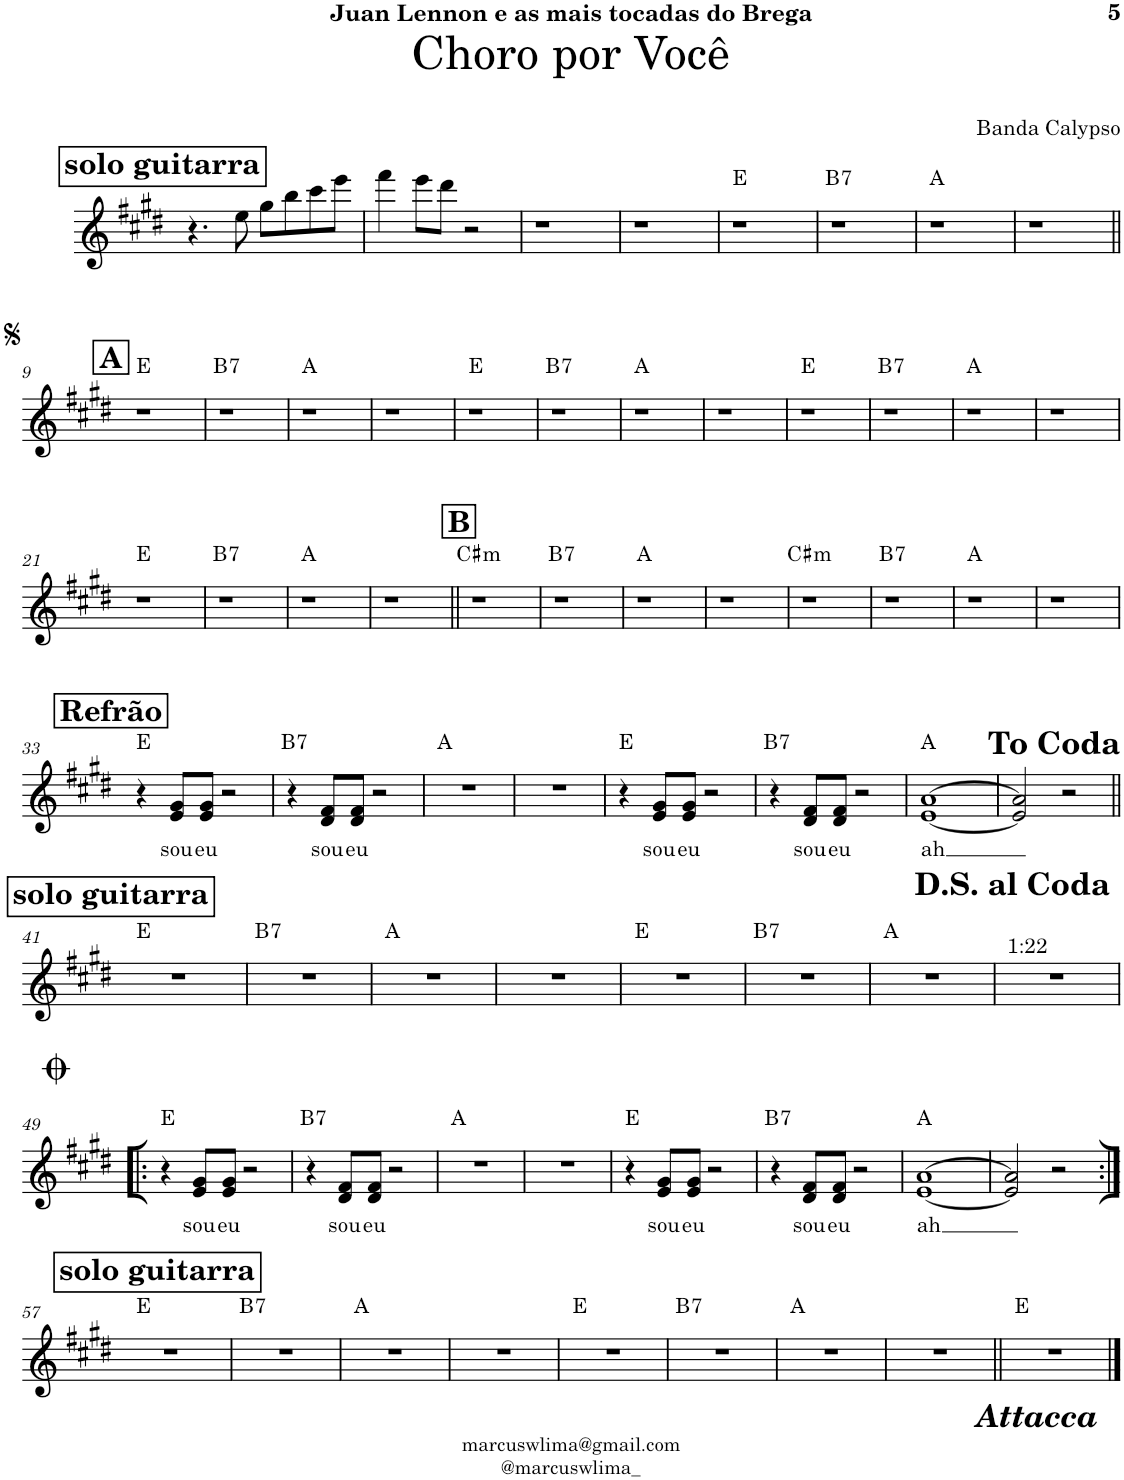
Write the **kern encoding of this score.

**kern	**text	**harte
*part1	*part1	*part1
*staff1	*staff1	*
*I"Voice	*	*
*I'Vo.	*	*
!!LO:PB:g=z
*clefG2	*	*
*k[f#c#g#d#]	*	*
*M4/4	*	*
!!LO:REH:place=s1:a:B:cj:fs=14:t=solo guitarra
=1	=1	=1
4.r	.	.
8ee\	.	.
8gg#\L	.	.
8bb\	.	.
8ccc#\	.	.
8eee\J	.	.
=2	=2	=2
4fff#\	.	.
8eee\L	.	.
8ddd#\J	.	.
2r	.	.
=3	=3	=3
1r	.	.
=4	=4	=4
1r	.	.
=5	=5	=5
1r	.	E:maj
=6	=6	=6
!	!	!LO:H:kt=7
1r	.	B:7
=7	=7	=7
1r	.	A:maj
=8	=8	=8
1r	.	.
!!LO:LB:g=z
!!LO:REH:place=s1:a:B:cj:fs=14:t=A
=9||	=9||	=9||
1r	.	E:maj
=10	=10	=10
!	!	!LO:H:kt=7
1r	.	B:7
=11	=11	=11
1r	.	A:maj
=12	=12	=12
1r	.	.
=13	=13	=13
1r	.	E:maj
=14	=14	=14
!	!	!LO:H:kt=7
1r	.	B:7
=15	=15	=15
1r	.	A:maj
=16	=16	=16
1r	.	.
=17	=17	=17
1r	.	E:maj
=18	=18	=18
!	!	!LO:H:kt=7
1r	.	B:7
=19	=19	=19
1r	.	A:maj
=20	=20	=20
1r	.	.
!!LO:LB:g=z
=21	=21	=21
1r	.	E:maj
=22	=22	=22
!	!	!LO:H:kt=7
1r	.	B:7
=23	=23	=23
1r	.	A:maj
=24	=24	=24
1r	.	.
!!LO:REH:place=s1:a:B:cj:fs=14:t=B
=25||	=25||	=25||
!	!	!LO:H:kt=m
1r	.	C#:min
=26	=26	=26
!	!	!LO:H:kt=7
1r	.	B:7
=27	=27	=27
1r	.	A:maj
=28	=28	=28
1r	.	.
=29	=29	=29
!	!	!LO:H:kt=m
1r	.	C#:min
=30	=30	=30
!	!	!LO:H:kt=7
1r	.	B:7
=31	=31	=31
1r	.	A:maj
=32	=32	=32
1r	.	.
!!LO:LB:g=z
!!LO:REH:place=s1:a:B:cj:fs=14:t=Refrão
=33	=33	=33
4r	.	E:maj
!	!LO:LY:b	!
8e/ 8g#/L	sou	.
!	!LO:LY:b	!
8e/ 8g#/J	eu	.
2r	.	.
=34	=34	=34
!	!	!LO:H:kt=7
4r	.	B:7
!	!LO:LY:b	!
8d#/ 8f#/L	sou	.
!	!LO:LY:b	!
8d#/ 8f#/J	eu	.
2r	.	.
=35	=35	=35
1r	.	A:maj
=36	=36	=36
1r	.	.
=37	=37	=37
4r	.	E:maj
!	!LO:LY:b	!
8e/ 8g#/L	sou	.
!	!LO:LY:b	!
8e/ 8g#/J	eu	.
2r	.	.
=38	=38	=38
!	!	!LO:H:kt=7
4r	.	B:7
!	!LO:LY:b	!
8d#/ 8f#/L	sou	.
!	!LO:LY:b	!
8d#/ 8f#/J	eu	.
2r	.	.
=39	=39	=39
!	!LO:LY:b	!
[1e [1a	ah	A:maj
=40	=40	=40
2e/] 2a/]	.	.
2r	.	.
!LO:TX:a:t=<b><font size="15"/>To Coda</b>	!	!
!!LO:LB:g=z
!!LO:REH:place=s1:a:B:cj:fs=14:t=solo guitarra
=41||	=41||	=41||
1r	.	E:maj
=42	=42	=42
!	!	!LO:H:kt=7
1r	.	B:7
=43	=43	=43
1r	.	A:maj
=44	=44	=44
1r	.	.
=45	=45	=45
1r	.	E:maj
=46	=46	=46
!	!	!LO:H:kt=7
1r	.	B:7
=47	=47	=47
1r	.	A:maj
=48	=48	=48
!LO:TX:a:t=1&colon;22	!	!
1r	.	.
!LO:TX:a:t=<b><font size="15"/>D.S. al Coda</b>	!	!
!!LO:LB:g=z
=49!|:	=49!|:	=49!|:
4r	.	E:maj
!	!LO:LY:b	!
8e/ 8g#/L	sou	.
!	!LO:LY:b	!
8e/ 8g#/J	eu	.
2r	.	.
=50	=50	=50
!	!	!LO:H:kt=7
4r	.	B:7
!	!LO:LY:b	!
8d#/ 8f#/L	sou	.
!	!LO:LY:b	!
8d#/ 8f#/J	eu	.
2r	.	.
=51	=51	=51
1r	.	A:maj
=52	=52	=52
1r	.	.
=53	=53	=53
4r	.	E:maj
!	!LO:LY:b	!
8e/ 8g#/L	sou	.
!	!LO:LY:b	!
8e/ 8g#/J	eu	.
2r	.	.
=54	=54	=54
!	!	!LO:H:kt=7
4r	.	B:7
!	!LO:LY:b	!
8d#/ 8f#/L	sou	.
!	!LO:LY:b	!
8d#/ 8f#/J	eu	.
2r	.	.
=55	=55	=55
!	!LO:LY:b	!
[1e [1a	ah	A:maj
=56	=56	=56
2e/] 2a/]	.	.
2r	.	.
!!LO:LB:g=z
!!LO:REH:place=s1:a:B:cj:fs=14:t=solo guitarra
=57:|!	=57:|!	=57:|!
1r	.	E:maj
=58	=58	=58
!	!	!LO:H:kt=7
1r	.	B:7
=59	=59	=59
1r	.	A:maj
=60	=60	=60
1r	.	.
=61	=61	=61
1r	.	E:maj
=62	=62	=62
!	!	!LO:H:kt=7
1r	.	B:7
=63	=63	=63
1r	.	A:maj
=64	=64	=64
1r	.	.
=65||	=65||	=65||
!LO:TX:b:Bi:t=Attacca	!	!
1r	.	E:maj
==	==	==
*-	*-	*-
